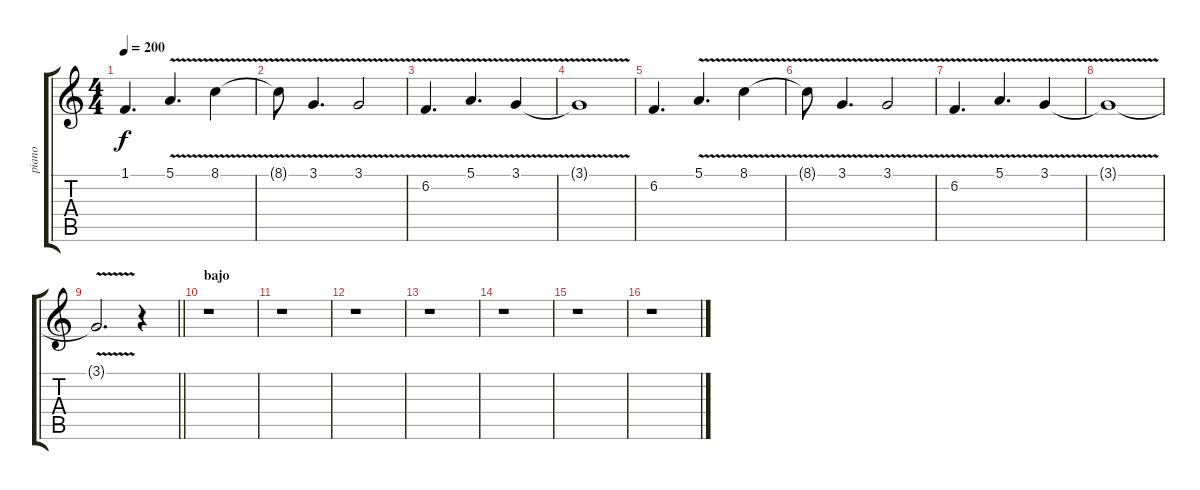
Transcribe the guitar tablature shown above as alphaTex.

\track ("piano" "piano") {instrument acousticgrandpiano}
\staff {score tabs}
\tuning (E4 B3 G3 D3 A2 E2) {hide}
\ts (4 4)
\tempo 200
\clef g2
\ks c
1.1.4{d dy f volume 16 instrument drawbarorgan} 5.1{v}.4{d} 8.1{v}.4 |
8.1{t}.8 3.1{v}.4{d} 3.1{v}.2 |
6.2{v}.4{d} 5.1{v}.4{d} 3.1{v}.4 |
3.1{t}.1 |
6.2.4{d volume 16 instrument drawbarorgan} 5.1{v}.4{d} 8.1{v}.4 |
8.1{t}.8 3.1{v}.4{d} 3.1{v}.2 |
6.2{v}.4{d} 5.1{v}.4{d} 3.1{v}.4 |
3.1{v t}.1 |
\barLineRight lightlight
3.1{t}.2{d} r.4 |
\section ("" "bajo")
r.1 |
r.1 |
r.1 |
r.1 |
r.1 |
r.1 |
r.1
